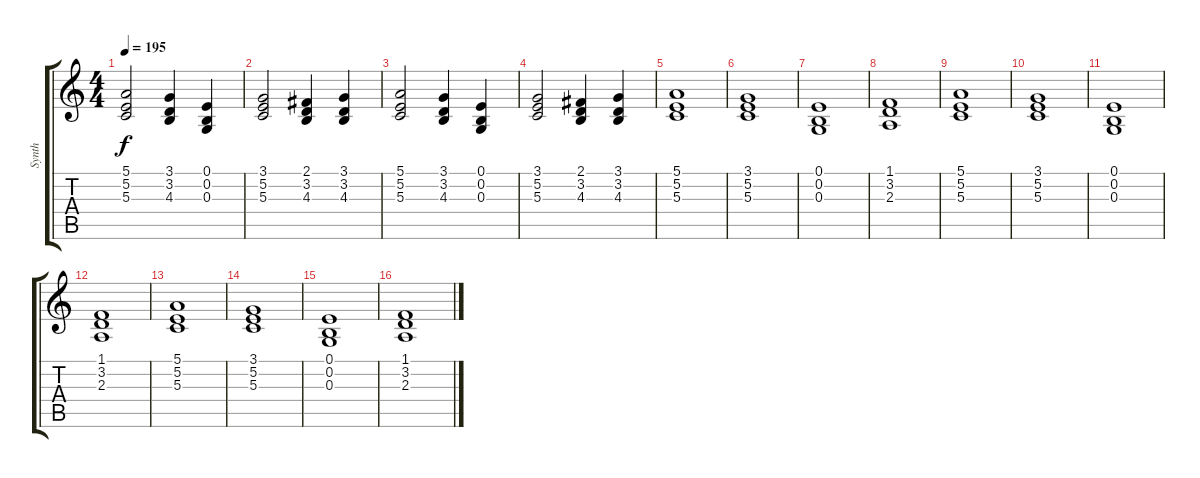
\track ("Synth" "Synth") {instrument stringensemble1}
\staff {score tabs}
\tuning (E4 B3 G3 D3 A2 E2) {hide}
\ts (4 4)
\tempo 195
\clef g2
\ks c
(5.1 5.2 5.3).2{dy f volume 11} (3.1 3.2 4.3).4 (0.1 0.2 0.3).4 |
(3.1 5.2 5.3).2 (2.1 3.2 4.3).4 (3.1 3.2 4.3).4 |
(5.1 5.2 5.3).2{volume 11} (3.1 3.2 4.3).4 (0.1 0.2 0.3).4 |
(3.1 5.2 5.3).2 (2.1 3.2 4.3).4 (3.1 3.2 4.3).4 |
(5.1 5.2 5.3).1{volume 11 instrument stringensemble1} |
(3.1 5.2 5.3).1 |
(0.1 0.2 0.3).1 |
(1.1 3.2 2.3).1 |
(5.1 5.2 5.3).1 |
(3.1 5.2 5.3).1 |
(0.1 0.2 0.3).1 |
(1.1 3.2 2.3).1 |
(5.1 5.2 5.3).1 |
(3.1 5.2 5.3).1 |
(0.1 0.2 0.3).1 |
(1.1 3.2 2.3).1
